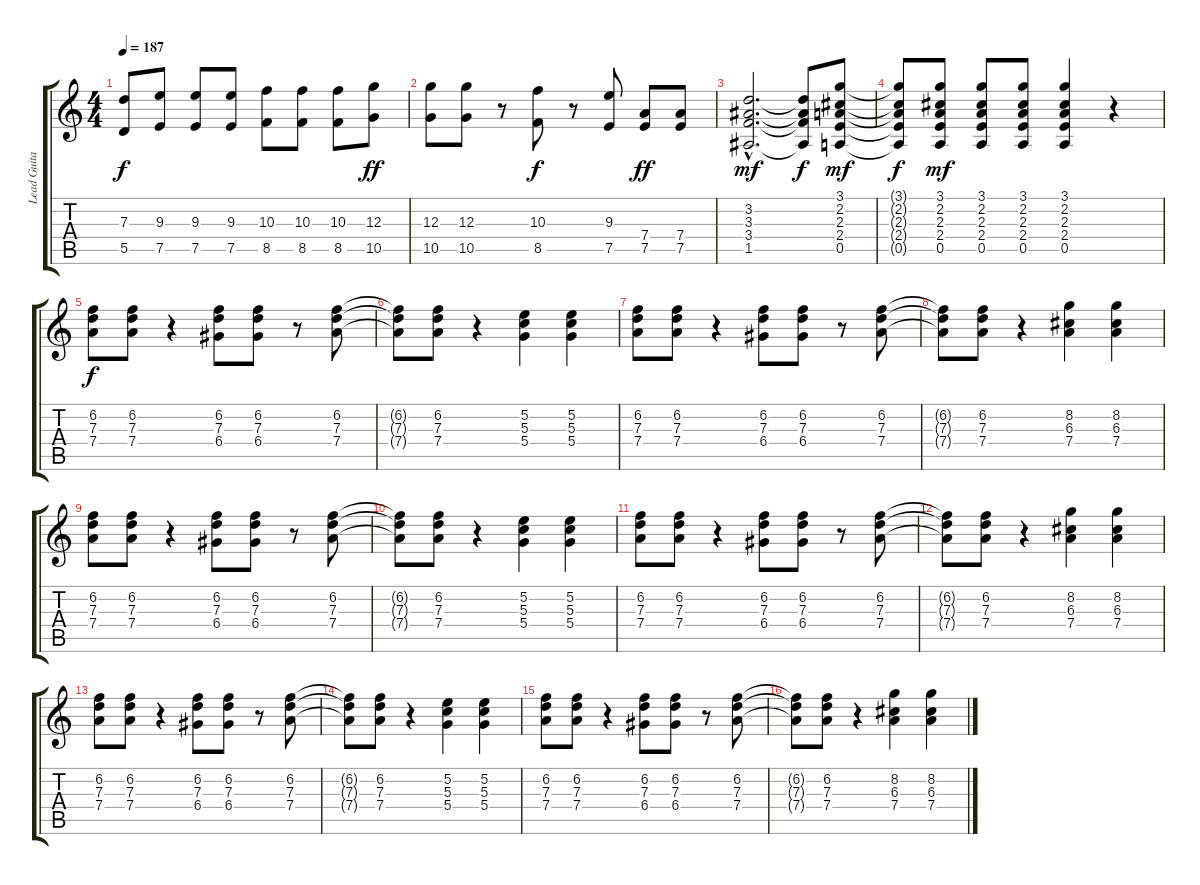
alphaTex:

\track ("Lead Guitar" "Lead Guita") {instrument distortionguitar}
\staff {score tabs}
\tuning (E4 B3 G3 D3 A2 E2) {hide}
\ts (4 4)
\tempo 187
\clef g2
\ks c
(7.3 5.5).8{dy f} (9.3 7.5).8 (9.3 7.5).8 (9.3 7.5).8 (10.3 8.5).8 (10.3 8.5).8 (10.3 8.5).8 (12.3 10.5).8{dy ff} |
(12.3 10.5).8 (12.3 10.5).8 r.8 (10.3 8.5).8{dy f} r.8 (9.3 7.5).8 (7.4 7.5).8{dy ff} (7.4 7.5).8 |
(3.2{hac} 3.3{hac} 3.4{hac} 1.5{hac}).2{d dy mf} (3.2{t} 3.3{t} 3.4{t} 1.5{t}).8{dy f} (3.1 2.2 2.3 2.4 0.5).8{dy mf} |
(3.1{t} 2.2{t} 2.3{t} 2.4{t} 0.5{t}).8{dy f} (3.1 2.2 2.3 2.4 0.5).8{dy mf} (3.1 2.2 2.3 2.4 0.5).8 (3.1 2.2 2.3 2.4 0.5).8 (3.1 2.2 2.3 2.4 0.5).4 r.4 |
(6.2 7.3 7.4).8{dy f balance 16} (6.2 7.3 7.4).8 r.4 (6.2 7.3 6.4).8 (6.2 7.3 6.4).8 r.8 (6.2 7.3 7.4).8 |
(6.2{t} 7.3{t} 7.4{t}).8 (6.2 7.3 7.4).8{balance 16} r.4 (5.2 5.3 5.4).4 (5.2 5.3 5.4).4 |
(6.2 7.3 7.4).8{balance 16} (6.2 7.3 7.4).8 r.4 (6.2 7.3 6.4).8 (6.2 7.3 6.4).8 r.8 (6.2 7.3 7.4).8 |
(6.2{t} 7.3{t} 7.4{t}).8 (6.2 7.3 7.4).8{balance 16} r.4 (8.2 6.3 7.4).4 (8.2 6.3 7.4).4 |
(6.2 7.3 7.4).8{balance 16} (6.2 7.3 7.4).8 r.4 (6.2 7.3 6.4).8 (6.2 7.3 6.4).8 r.8 (6.2 7.3 7.4).8 |
(6.2{t} 7.3{t} 7.4{t}).8 (6.2 7.3 7.4).8{balance 16} r.4 (5.2 5.3 5.4).4 (5.2 5.3 5.4).4 |
(6.2 7.3 7.4).8{balance 16} (6.2 7.3 7.4).8 r.4 (6.2 7.3 6.4).8 (6.2 7.3 6.4).8 r.8 (6.2 7.3 7.4).8 |
(6.2{t} 7.3{t} 7.4{t}).8 (6.2 7.3 7.4).8{balance 16} r.4 (8.2 6.3 7.4).4 (8.2 6.3 7.4).4 |
(6.2 7.3 7.4).8{balance 16} (6.2 7.3 7.4).8 r.4 (6.2 7.3 6.4).8 (6.2 7.3 6.4).8 r.8 (6.2 7.3 7.4).8 |
(6.2{t} 7.3{t} 7.4{t}).8 (6.2 7.3 7.4).8{balance 16} r.4 (5.2 5.3 5.4).4 (5.2 5.3 5.4).4 |
(6.2 7.3 7.4).8{balance 16} (6.2 7.3 7.4).8 r.4 (6.2 7.3 6.4).8 (6.2 7.3 6.4).8 r.8 (6.2 7.3 7.4).8 |
(6.2{t} 7.3{t} 7.4{t}).8 (6.2 7.3 7.4).8{balance 16} r.4 (8.2 6.3 7.4).4 (8.2 6.3 7.4).4
